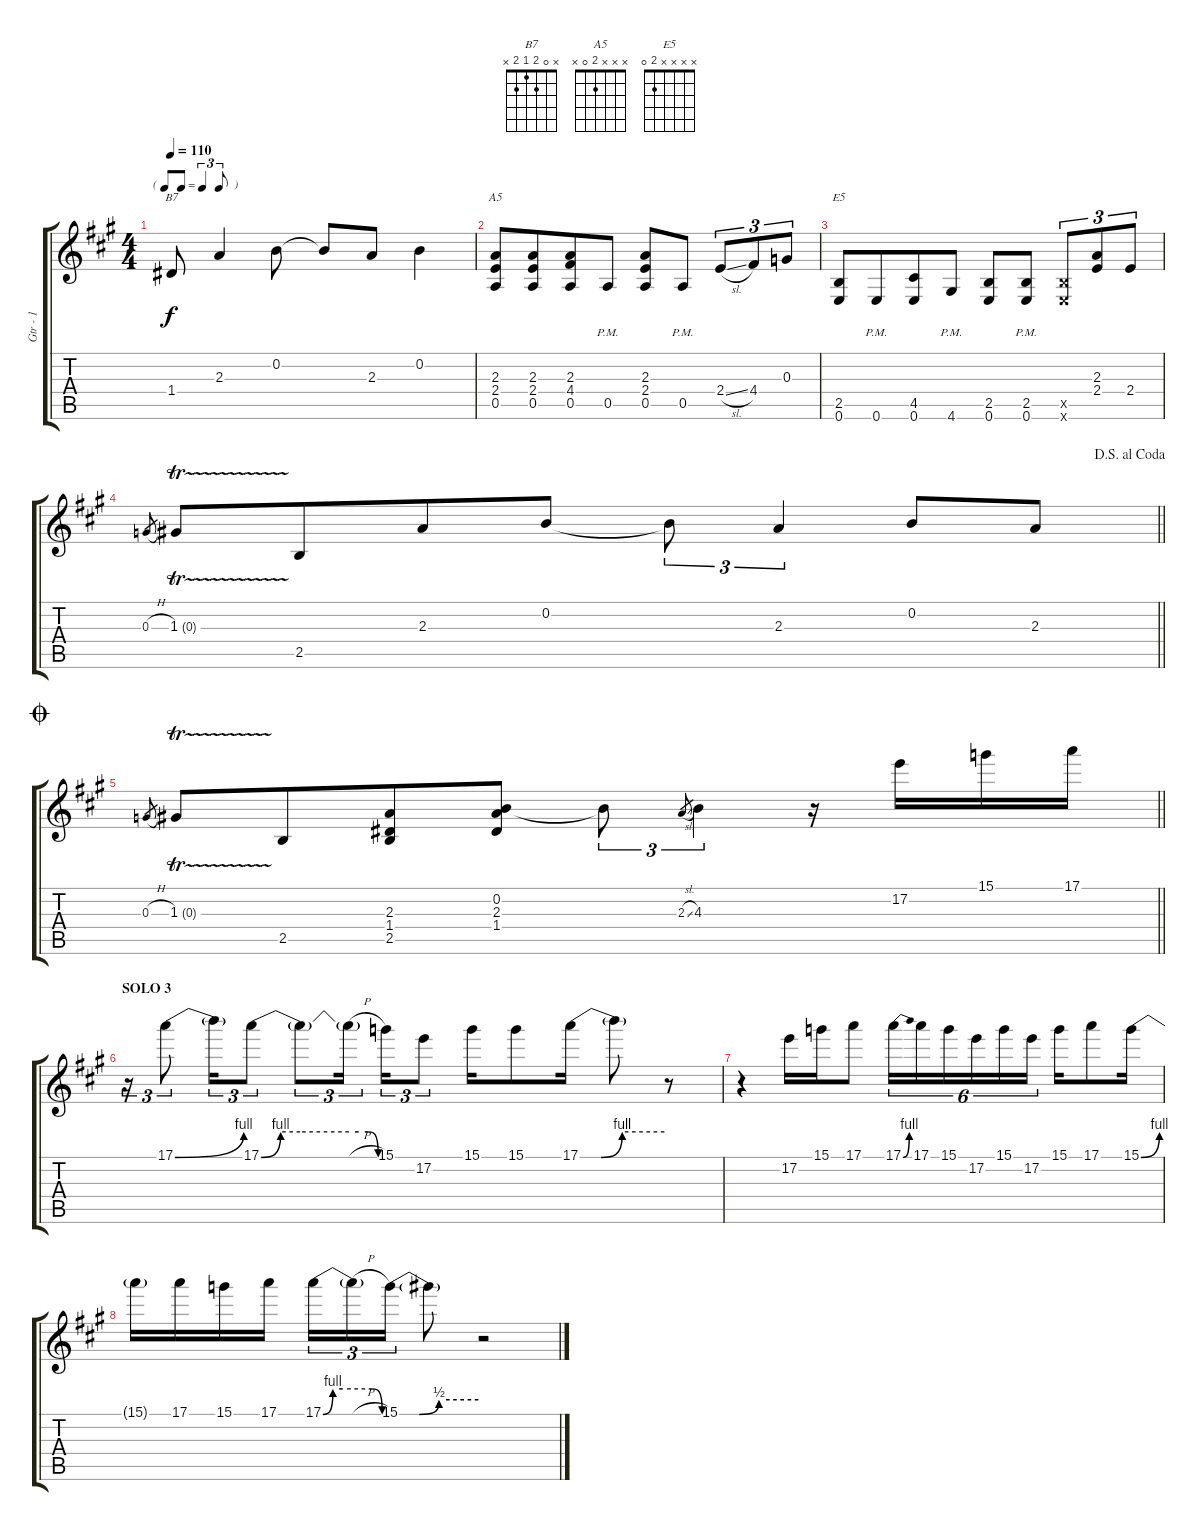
\track ("Gtr - 1" "Gtr - 1") {instrument overdrivenguitar}
\staff {score tabs}
\tuning (E4 B3 G3 D3 A2 E2) {hide}
\chord ("B7" x 0 2 1 2 x)
\chord ("A5" x x x 2 0 x)
\chord ("E5" x x x x 2 0)
\ts (4 4)
\tf triplet8th
\tempo 110
\clef g2
\ks a
1.4.8{ch "B7" dy f} 2.3.4 0.2.8 0.2{t}.8 2.3.8 0.2.4 |
(2.3 2.4 0.5).8{ch "A5"} (2.3 2.4 0.5).8{beam merge} (2.3 4.4 0.5).8 0.5{pm}.8 (2.3 2.4 0.5).8 0.5{pm}.8 2.4{sl}.8{tu (3 2)} 4.4.8{tu (3 2)} 0.3.8{tu (3 2)} |
(2.5 0.6).8{ch "E5"} 0.6{pm}.8{beam merge} (4.5 0.6).8 4.6{pm}.8 (2.5 0.6).8 (2.5{pm} 0.6{pm}).8 (2.5{x} 0.6{x}).8{tu (3 2)} (2.3 2.4).8{tu (3 2)} 2.4.8{tu (3 2)} |
\jump dalsegnoalcoda
\barLineRight lightlight
0.3{h}.8{gr} 1.3{tr (0 32)}.8 2.5.8{beam merge} 2.3.8 0.2.8 0.2{t}.8{tu (3 2)} 2.3.4{tu (3 2)} 0.2.8 2.3.8 |
\jump coda
\barLineRight lightlight
0.3{h}.8{gr} 1.3{tr (0 32)}.8 2.5.8{beam merge} (2.3 1.4 2.5).8 (0.2 2.3 1.4).8 0.2{t}.8{tu (3 2)} 2.3{sl}.8{gr} 4.3.4{tu (3 2)} r.16 17.2.16 15.1.16 17.1.16 |
\section ("" "SOLO 3")
r.16{tu (3 2)} 17.1{be (bend 0 0 60 4)}.8{tu (3 2)} 17.1{t}.16{tu (3 2)} 17.1{be (custom 0 0 10 4 20 4 45 4 50 4 55 4 60 0)}.8{tu (3 2)} 17.1{t}.8{tu (3 2)} 17.1{h t}.16{tu (3 2)} 15.1.16{tu (3 2)} 17.2.8{tu (3 2)} 15.1.16 15.1.8 17.1{be (custom 0 0 15 0 30 4 60 4)}.16 17.1{t}.8 r.8 |
r.4 17.2.16 15.1.16 17.1.8 17.1{be (bend 0 0 60 4)}.16{tu (6 4)} 17.1.16{tu (6 4)} 15.1.16{tu (6 4)} 17.2.16{tu (6 4)} 15.1.16{tu (6 4)} 17.2.16{tu (6 4)} 15.1.16 17.1.8 15.1{be (bend 0 0 60 4)}.16 |
15.1{t}.16 17.1.16 15.1.16 17.1.16 17.1{be (custom 0 0 10 4 20 4 50 4 60 0)}.16{tu (3 2)} 17.1{h t}.16{tu (3 2)} 15.1{be (custom 0 0 15 0 30 2 60 2)}.16{tu (3 2)} 15.1{t}.8 r.2
